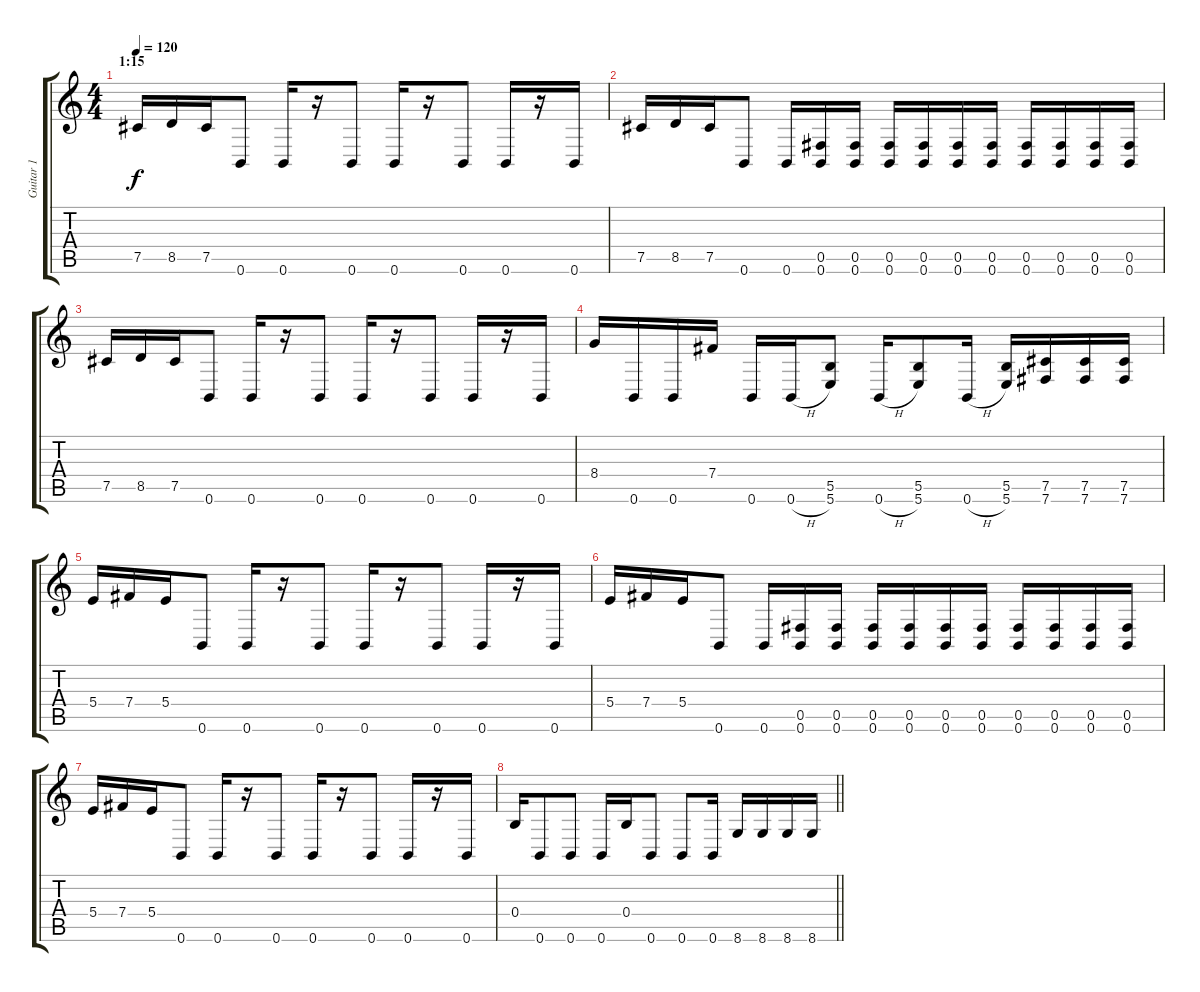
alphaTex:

\track ("Guitar 1" "Guitar 1") {instrument distortionguitar}
\staff {score tabs}
\tuning (Db4 Ab3 E3 B2 Gb2 B1) {hide}
\ts (4 4)
\section ("" "1:15")
\tempo 120
\clef g2
\ks c
7.5.16{dy f} 8.5.16 7.5.16 0.6.8 0.6.16 r.16 0.6.8 0.6.16 r.16 0.6.8 0.6.16 r.16 0.6.16 |
7.5.16 8.5.16 7.5.16 0.6.8 0.6.16 (0.5 0.6).16 (0.5 0.6).16 (0.5 0.6).16 (0.5 0.6).16 (0.5 0.6).16 (0.5 0.6).16 (0.5 0.6).16 (0.5 0.6).16 (0.5 0.6).16 (0.5 0.6).16 |
7.5.16 8.5.16 7.5.16 0.6.8 0.6.16 r.16 0.6.8 0.6.16 r.16 0.6.8 0.6.16 r.16 0.6.16 |
8.4.16 0.6.16 0.6.16 7.4.16 0.6.16 0.6{h}.16 (5.5 5.6).8 0.6{h}.16 (5.5 5.6).8 0.6{h}.16 (5.5 5.6).16 (7.5 7.6).16 (7.5 7.6).16 (7.5 7.6).16 |
5.4.16 7.4.16 5.4.16 0.6.8 0.6.16 r.16 0.6.8 0.6.16 r.16 0.6.8 0.6.16 r.16 0.6.16 |
5.4.16 7.4.16 5.4.16 0.6.8 0.6.16 (0.5 0.6).16 (0.5 0.6).16 (0.5 0.6).16 (0.5 0.6).16 (0.5 0.6).16 (0.5 0.6).16 (0.5 0.6).16 (0.5 0.6).16 (0.5 0.6).16 (0.5 0.6).16 |
5.4.16 7.4.16 5.4.16 0.6.8 0.6.16 r.16 0.6.8 0.6.16 r.16 0.6.8 0.6.16 r.16 0.6.16 |
\barLineRight lightlight
0.4.16 0.6.8 0.6.8 0.6.16 0.4.16 0.6.8 0.6.8 0.6.16 8.6.16 8.6.16 8.6.16 8.6.16
